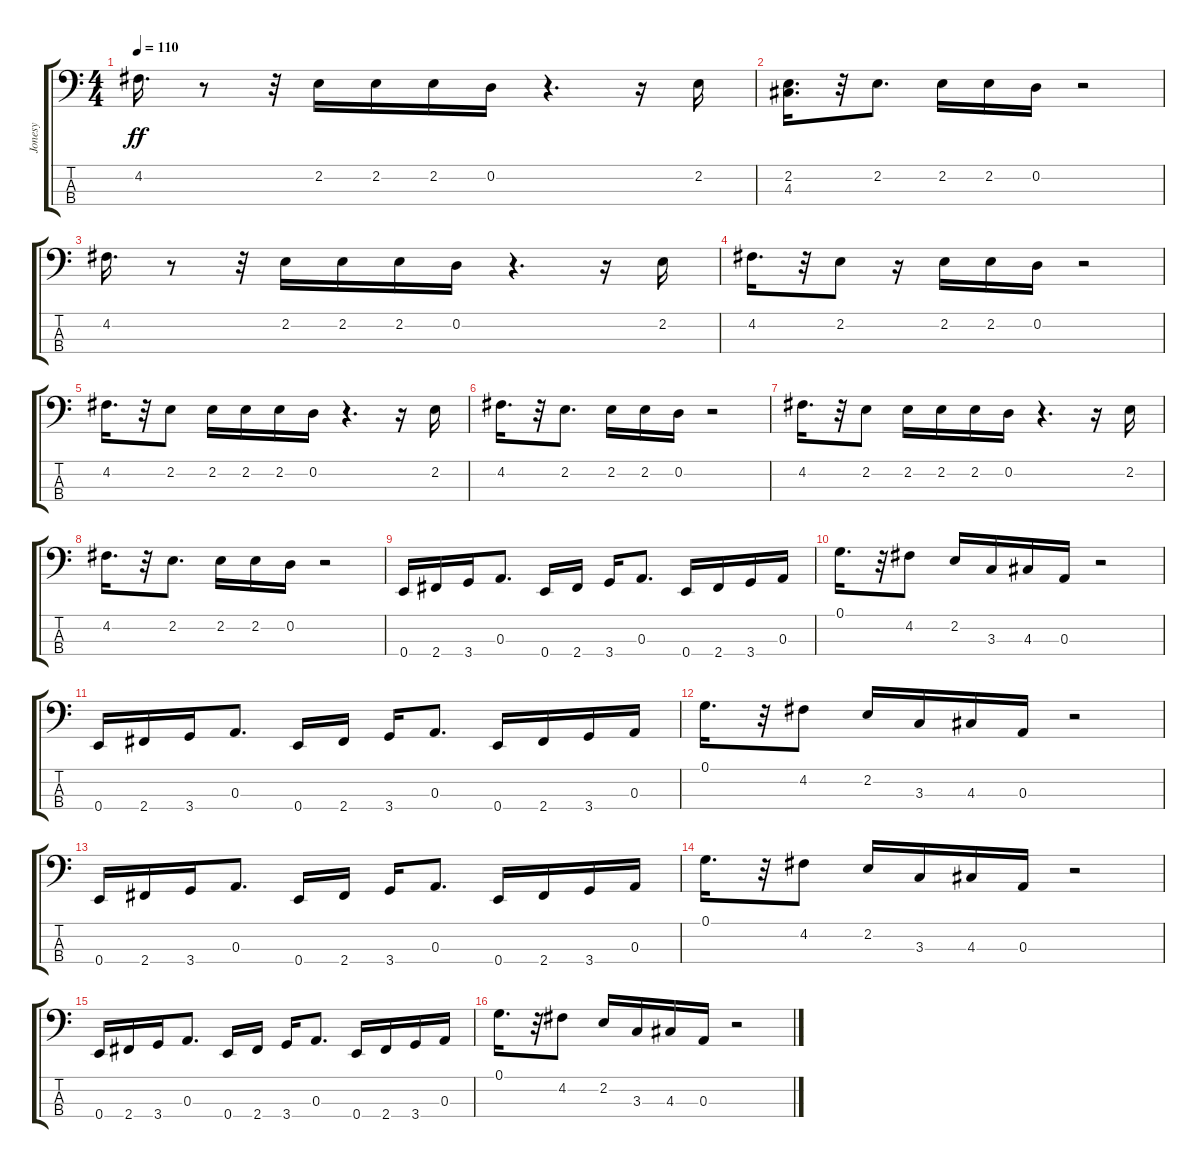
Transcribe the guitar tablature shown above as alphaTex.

\track ("Jonesy" "Jonesy") {instrument electricbassfinger}
\staff {score tabs}
\tuning (G2 D2 A1 E1) {hide}
\ts (4 4)
\tempo 110
\clef f4
\ks c
4.2.16{d dy ff} r.8 r.32 2.2.16 2.2.16 2.2.16 0.2.16 r.4{d} r.16 2.2.16 |
(2.2 4.3).16{d} r.32 2.2.8{d} 2.2.16 2.2.16 0.2.16 r.2 |
4.2.16{d} r.8 r.32 2.2.16 2.2.16 2.2.16 0.2.16 r.4{d} r.16 2.2.16 |
4.2.16{d} r.32 2.2.8 r.16 2.2.16 2.2.16 0.2.16 r.2 |
4.2.16{d} r.32 2.2.8 2.2.16 2.2.16 2.2.16 0.2.16 r.4{d} r.16 2.2.16 |
4.2.16{d} r.32 2.2.8{d} 2.2.16 2.2.16 0.2.16 r.2 |
4.2.16{d} r.32 2.2.8 2.2.16 2.2.16 2.2.16 0.2.16 r.4{d} r.16 2.2.16 |
4.2.16{d} r.32 2.2.8{d} 2.2.16 2.2.16 0.2.16 r.2 |
0.4.16 2.4.16 3.4.16 0.3.8{d} 0.4.16 2.4.16 3.4.16 0.3.8{d} 0.4.16 2.4.16 3.4.16 0.3.16 |
0.1.16{d} r.32 4.2.8 2.2.16 3.3.16 4.3.16 0.3.16 r.2 |
0.4.16 2.4.16 3.4.16 0.3.8{d} 0.4.16 2.4.16 3.4.16 0.3.8{d} 0.4.16 2.4.16 3.4.16 0.3.16 |
0.1.16{d} r.32 4.2.8 2.2.16 3.3.16 4.3.16 0.3.16 r.2 |
0.4.16 2.4.16 3.4.16 0.3.8{d} 0.4.16 2.4.16 3.4.16 0.3.8{d} 0.4.16 2.4.16 3.4.16 0.3.16 |
0.1.16{d} r.32 4.2.8 2.2.16 3.3.16 4.3.16 0.3.16 r.2 |
0.4.16 2.4.16 3.4.16 0.3.8{d} 0.4.16 2.4.16 3.4.16 0.3.8{d} 0.4.16 2.4.16 3.4.16 0.3.16 |
0.1.16{d} r.32 4.2.8 2.2.16 3.3.16 4.3.16 0.3.16 r.2
